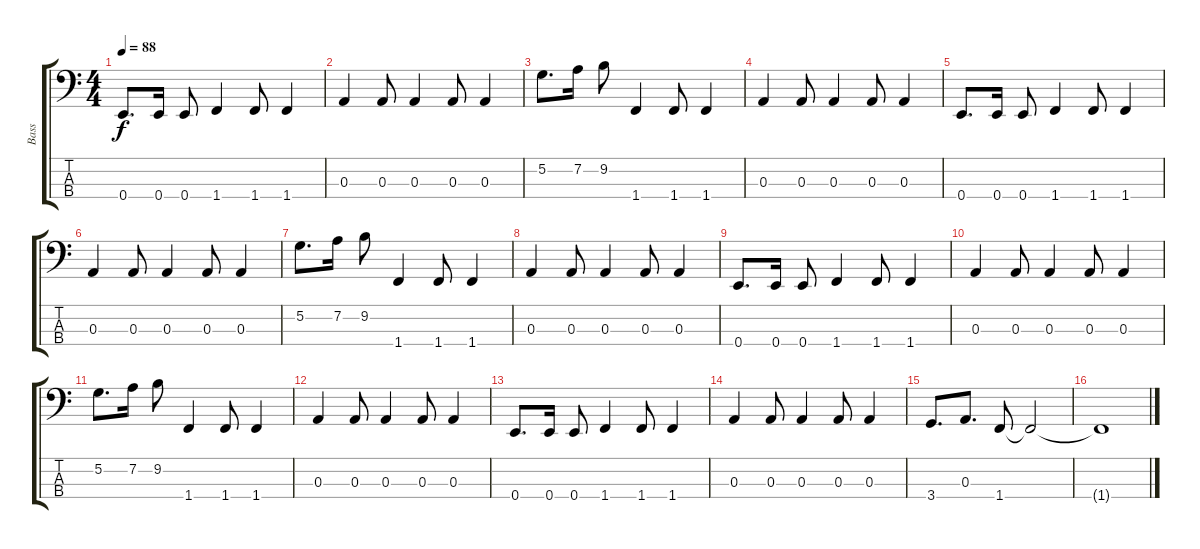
\track ("Bass" "Bass") {instrument electricbassfinger}
\staff {score tabs}
\tuning (G2 D2 A1 E1) {hide}
\ts (4 4)
\tempo 88
\clef f4
\ks c
0.4.8{d dy f} 0.4.16 0.4.8 1.4.4 1.4.8 1.4.4 |
0.3.4 0.3.8 0.3.4 0.3.8 0.3.4 |
5.2.8{d} 7.2.16 9.2.8 1.4.4 1.4.8 1.4.4 |
0.3.4 0.3.8 0.3.4 0.3.8 0.3.4 |
0.4.8{d} 0.4.16 0.4.8 1.4.4 1.4.8 1.4.4 |
0.3.4 0.3.8 0.3.4 0.3.8 0.3.4 |
5.2.8{d} 7.2.16 9.2.8 1.4.4 1.4.8 1.4.4 |
0.3.4 0.3.8 0.3.4 0.3.8 0.3.4 |
0.4.8{d} 0.4.16 0.4.8 1.4.4 1.4.8 1.4.4 |
0.3.4 0.3.8 0.3.4 0.3.8 0.3.4 |
5.2.8{d} 7.2.16 9.2.8 1.4.4 1.4.8 1.4.4 |
0.3.4 0.3.8 0.3.4 0.3.8 0.3.4 |
0.4.8{d} 0.4.16 0.4.8 1.4.4 1.4.8 1.4.4 |
0.3.4 0.3.8 0.3.4 0.3.8 0.3.4 |
3.4.8{d} 0.3.8{d} 1.4.8 1.4{t}.2 |
1.4{t}.1
